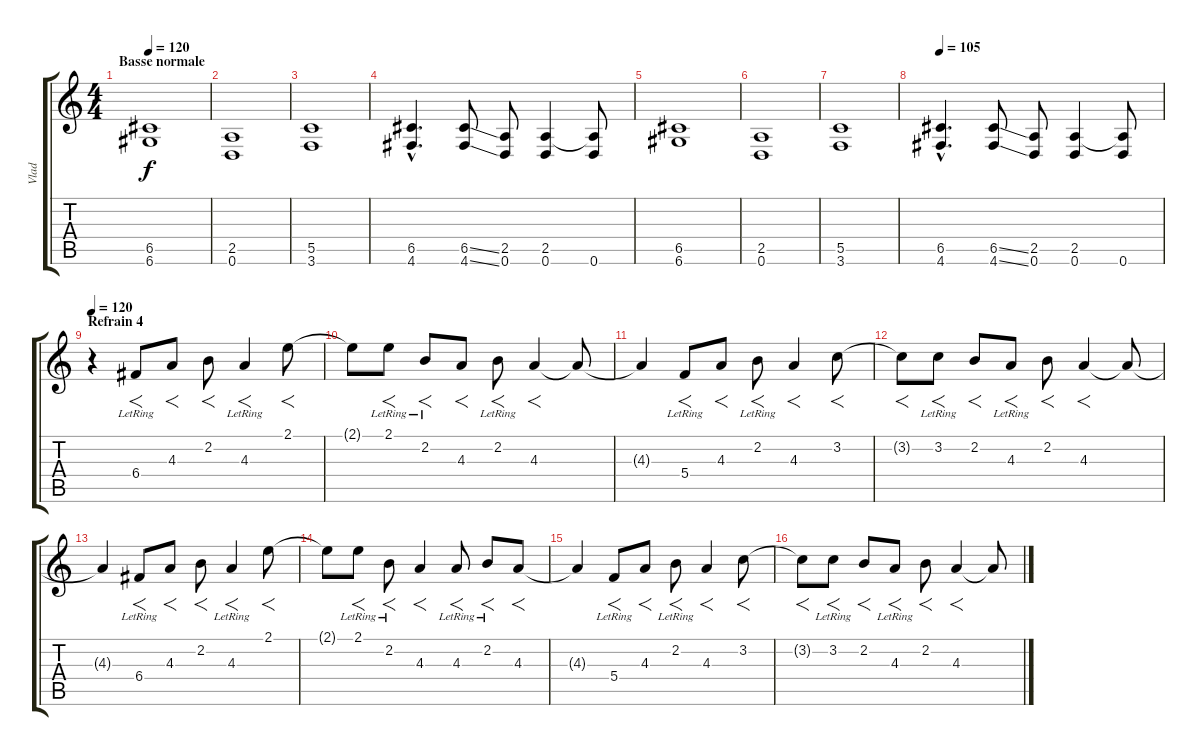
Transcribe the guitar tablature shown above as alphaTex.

\track ("Vlad" "Vlad") {instrument distortionguitar}
\staff {score tabs}
\tuning (D4 A3 F3 C3 G2 D2) {hide}
\ts (4 4)
\section ("" "Basse normale")
\tempo 120
\clef g2
\ks c
(6.5 6.6).1{dy f volume 13 balance 8 instrument distortionguitar} |
(2.5 0.6).1 |
(5.5 3.6).1 |
(6.5{hac} 4.6{hac}).4{d} (6.5{ss} 4.6{ss}).8 (2.5 0.6).8 (2.5 0.6).4 (2.5{t} 0.6).8 |
(6.5 6.6).1{volume 12 balance 3 instrument distortionguitar} |
(2.5 0.6).1 |
(5.5 3.6).1 |
\tempo 105
(6.5{hac} 4.6{hac}).4{d} (6.5{ss} 4.6{ss}).8 (2.5 0.6).8 (2.5 0.6).4 (2.5{t} 0.6).8 |
\section ("" "Refrain 4")
\tempo 120
r.4{volume 11 balance 8 instrument electricguitarjazz} 6.4{lr}.8{f} 4.3.8{f} 2.2.8{f} 4.3{lr}.4{f} 2.1.8{f} |
2.1{t}.8 2.1{lr}.8{f} 2.2{lr}.8{f} 4.3.8{f} 2.2{lr}.8{f} 4.3.4{f} 4.3{t}.8 |
4.3{t}.4 5.4{lr}.8{f} 4.3.8{f} 2.2{lr}.8{f} 4.3.4{f} 3.2.8{f} |
3.2{t}.8{f} 3.2{lr}.8{f} 2.2.8{f} 4.3{lr}.8{f} 2.2.8{f} 4.3.4{f} 4.3{t}.8 |
4.3{t}.4 6.4{lr}.8{f} 4.3.8{f} 2.2.8{f} 4.3{lr}.4{f} 2.1.8{f} |
2.1{t}.8 2.1{lr}.8{f} 2.2{lr}.8{f} 4.3.4{f} 4.3{lr}.8{f} 2.2{lr}.8{f} 4.3.8{f} |
4.3{t}.4 5.4{lr}.8{f} 4.3.8{f} 2.2{lr}.8{f} 4.3.4{f} 3.2.8{f} |
3.2{t}.8{f} 3.2{lr}.8{f} 2.2.8{f} 4.3{lr}.8{f} 2.2.8{f} 4.3.4{f} 4.3{t}.8
